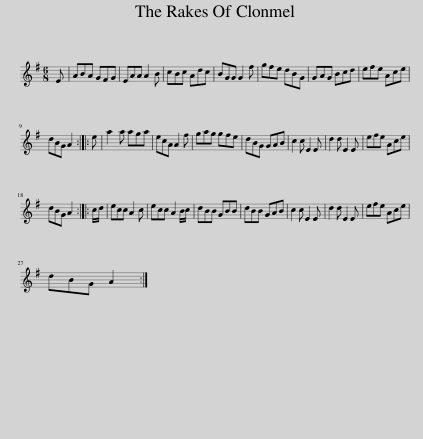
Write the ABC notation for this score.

X:1
L:1/8
M:6/8
I:linebreak $
K:G
V:1 treble
V:1
 E | ABA GFG | EAA A2 B | cBc Adc | BGG G2 f | %5
 gfe dBG | GAG Bcd | efe Ace |$ dBG A2 :: e | %10
 a2 a aga | ecA A2 f | gag gfe | dBG GAB | c2 c E2 E | %15
 d2 d E2 E | efe Ace |$ dBG A2 :: c/d/ | ecc A2 c | %20
 ecc A2 B/c/ | dBB GBB | dBB GAB | c2 c E2 E | d2 d E2 E | %25
 efe Ace |$ dBG A2 :| %27
